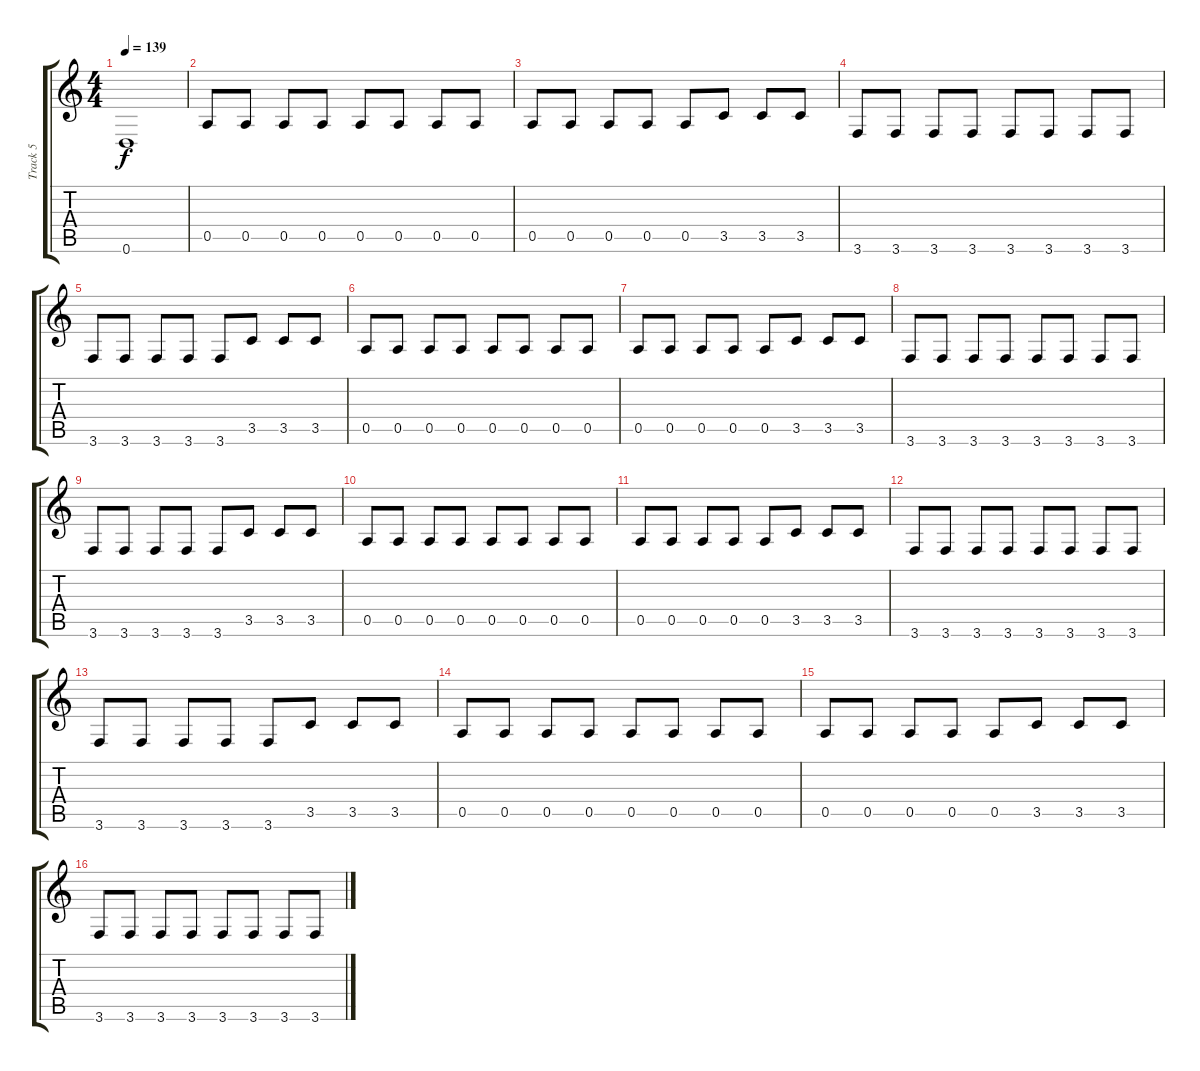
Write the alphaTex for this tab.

\track ("Track 5" "Track 5") {instrument fretlessbass}
\staff {score tabs}
\tuning (E4 B3 G3 D3 A2 D2) {hide}
\ts (4 4)
\tempo 139
\clef g2
\ks c
0.6.1{dy f} |
0.5.8 0.5.8 0.5.8 0.5.8 0.5.8 0.5.8 0.5.8 0.5.8 |
0.5.8 0.5.8 0.5.8 0.5.8 0.5.8 3.5.8 3.5.8 3.5.8 |
3.6.8 3.6.8 3.6.8 3.6.8 3.6.8 3.6.8 3.6.8 3.6.8 |
3.6.8 3.6.8 3.6.8 3.6.8 3.6.8 3.5.8 3.5.8 3.5.8 |
0.5.8 0.5.8 0.5.8 0.5.8 0.5.8 0.5.8 0.5.8 0.5.8 |
0.5.8 0.5.8 0.5.8 0.5.8 0.5.8 3.5.8 3.5.8 3.5.8 |
3.6.8 3.6.8 3.6.8 3.6.8 3.6.8 3.6.8 3.6.8 3.6.8 |
3.6.8 3.6.8 3.6.8 3.6.8 3.6.8 3.5.8 3.5.8 3.5.8 |
0.5.8 0.5.8 0.5.8 0.5.8 0.5.8 0.5.8 0.5.8 0.5.8 |
0.5.8 0.5.8 0.5.8 0.5.8 0.5.8 3.5.8 3.5.8 3.5.8 |
3.6.8 3.6.8 3.6.8 3.6.8 3.6.8 3.6.8 3.6.8 3.6.8 |
3.6.8 3.6.8 3.6.8 3.6.8 3.6.8 3.5.8 3.5.8 3.5.8 |
0.5.8 0.5.8 0.5.8 0.5.8 0.5.8 0.5.8 0.5.8 0.5.8 |
0.5.8 0.5.8 0.5.8 0.5.8 0.5.8 3.5.8 3.5.8 3.5.8 |
3.6.8 3.6.8 3.6.8 3.6.8 3.6.8 3.6.8 3.6.8 3.6.8
